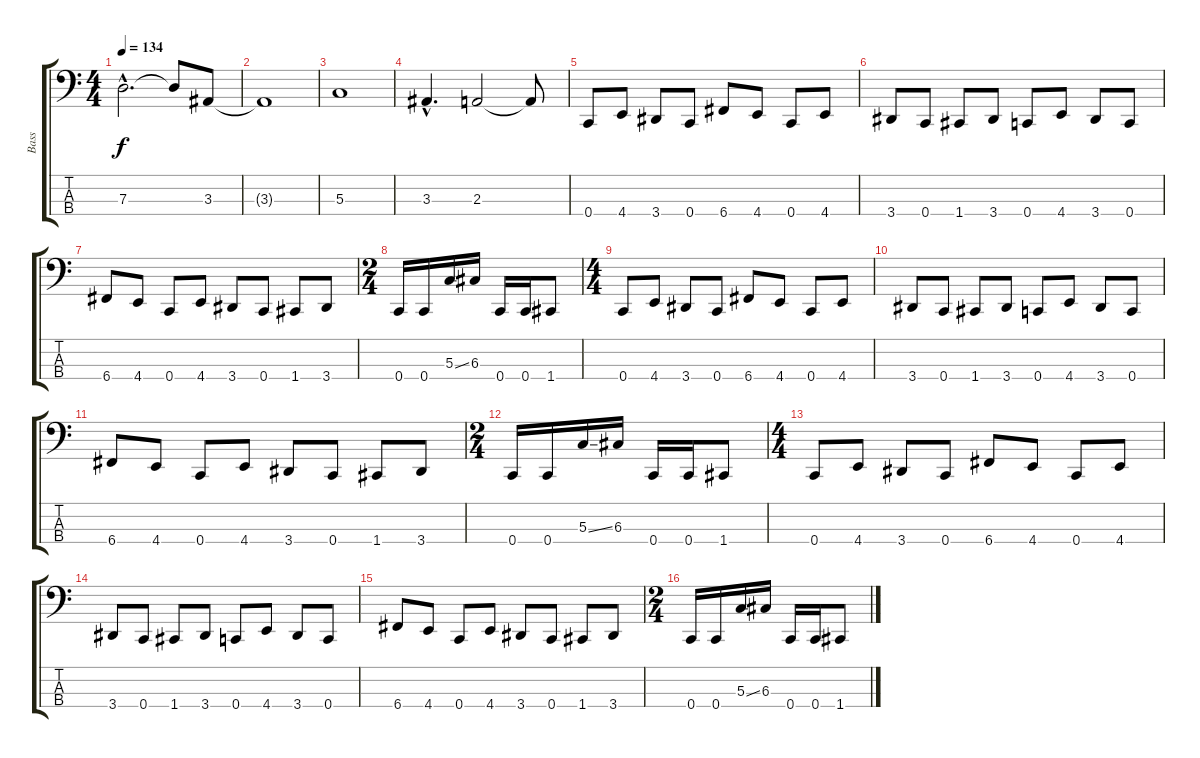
\track ("Bass" "Bass") {instrument electricbasspick}
\staff {score tabs}
\tuning (F2 C2 G1 C1) {hide}
\ts (4 4)
\tempo 134
\clef f4
\ks c
7.3{hac}.2{d dy f} 7.3{t}.8 3.3.8 |
3.3{t}.1 |
5.3.1 |
3.3{hac}.4{d} 2.3.2 2.3{t}.8 |
0.4.8 4.4.8 3.4.8 0.4.8 6.4.8 4.4.8 0.4.8 4.4.8 |
3.4.8 0.4.8 1.4.8 3.4.8 0.4.8 4.4.8 3.4.8 0.4.8 |
6.4.8 4.4.8 0.4.8 4.4.8 3.4.8 0.4.8 1.4.8 3.4.8 |
\ts (2 4)
0.4.16 0.4.16 5.3{ss}.16 6.3.16 0.4.16 0.4.16 1.4.8 |
\ts (4 4)
0.4.8 4.4.8 3.4.8 0.4.8 6.4.8 4.4.8 0.4.8 4.4.8 |
3.4.8 0.4.8 1.4.8 3.4.8 0.4.8 4.4.8 3.4.8 0.4.8 |
6.4.8 4.4.8 0.4.8 4.4.8 3.4.8 0.4.8 1.4.8 3.4.8 |
\ts (2 4)
0.4.16 0.4.16 5.3{ss}.16 6.3.16 0.4.16 0.4.16 1.4.8 |
\ts (4 4)
0.4.8 4.4.8 3.4.8 0.4.8 6.4.8 4.4.8 0.4.8 4.4.8 |
3.4.8 0.4.8 1.4.8 3.4.8 0.4.8 4.4.8 3.4.8 0.4.8 |
6.4.8 4.4.8 0.4.8 4.4.8 3.4.8 0.4.8 1.4.8 3.4.8 |
\ts (2 4)
0.4.16 0.4.16 5.3{ss}.16 6.3.16 0.4.16 0.4.16 1.4.8
